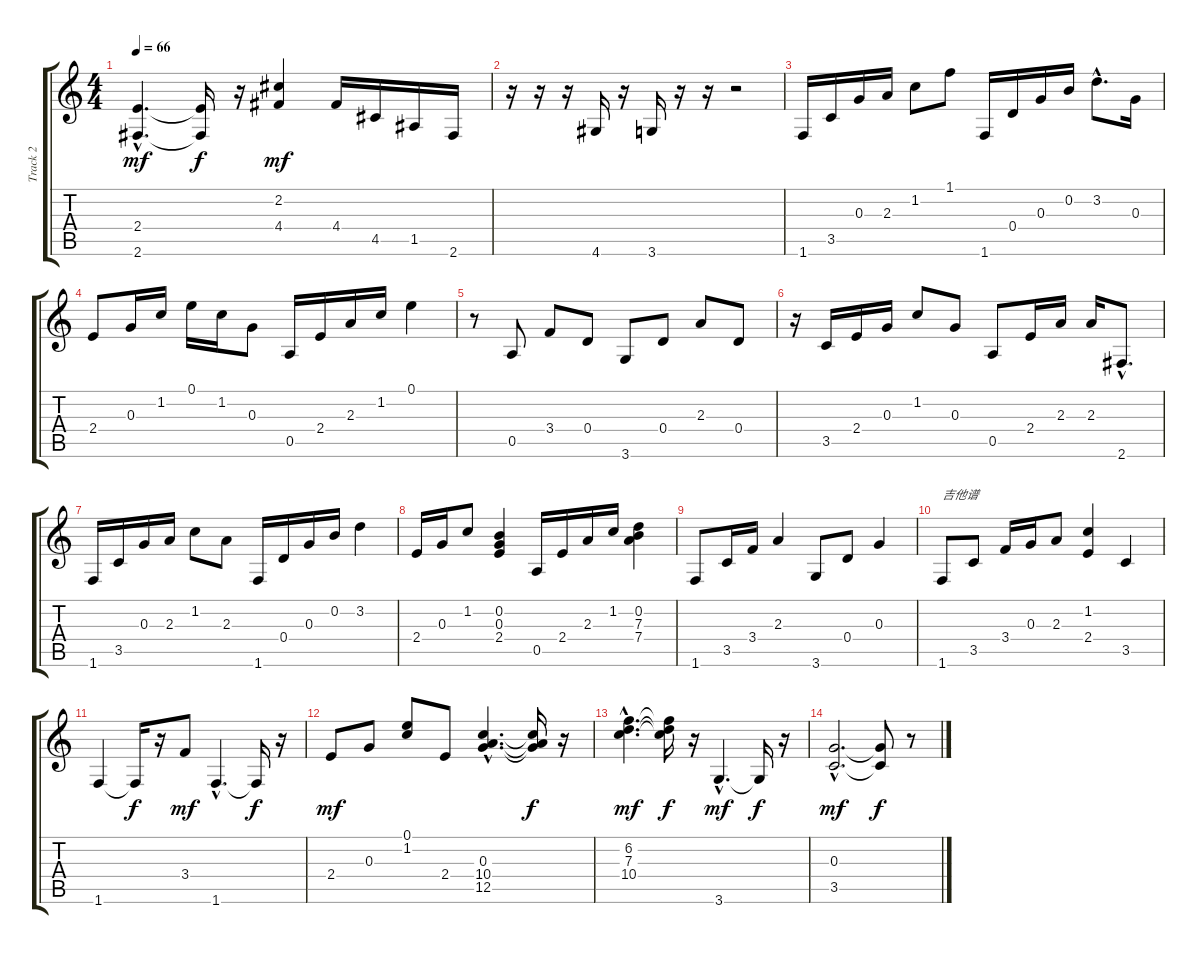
\track ("Track 2" "Track 2") {instrument acousticguitarnylon}
\staff {score tabs}
\tuning (E4 B3 G3 D3 A2 E2) {hide}
\ts (4 4)
\tempo 66
\clef g2
\ks c
(2.4{hac} 2.6{hac}).4{d dy mf} (2.4{t} 2.6{t}).16{dy f} r.16 (2.2 4.4).4{dy mf} 4.4.16 4.5.16 1.5.16 2.6.16 |
r.16 r.16 r.16 4.6.16 r.16 3.6.16 r.16 r.16 r.2 |
1.6.16 3.5.16 0.3.16 2.3.16 1.2.8 1.1.8 1.6.16 0.4.16 0.3.16 0.2.16 3.2{hac}.8{d} 0.3.16 |
2.4.8 0.3.16 1.2.16 0.1.16 1.2.16 0.3.8 0.5.16 2.4.16 2.3.16 1.2.16 0.1.4 |
r.8 0.5.8 3.4.8 0.4.8 3.6.8 0.4.8 2.3.8 0.4.8 |
r.16 3.5.16 2.4.16 0.3.16 1.2.8 0.3.8 0.5.8 2.4.16 2.3.16 2.3.16 2.6{hac}.8{d} |
1.6.16 3.5.16 0.3.16 2.3.16 1.2.8 2.3.8 1.6.16 0.4.16 0.3.16 0.2.16 3.2.4 |
2.4.16 0.3.16 1.2.8 (0.2 0.3 2.4).4 0.5.16 2.4.16 2.3.16 1.2.16 (0.2 7.3 7.4).4 |
1.6.8 3.5.16 3.4.16 2.3.4 3.6.8 0.4.8 0.3.4 |
1.6.8{txt "吉他谱"} 3.5.8 3.4.16 0.3.16 2.3.8 (1.2 2.4).4 3.5.4 |
1.6.4 1.6{t}.16{dy f} r.16 3.4.8{dy mf} 1.6{hac}.4{d} 1.6{t}.16{dy f} r.16 |
2.4.8{dy mf} 0.3.8 (0.1 1.2).8 2.4.8 (0.3{hac} 10.4{hac} 12.5{hac}).4{d} (0.3{t} 10.4{t} 12.5{t}).16{dy f} r.16 |
(6.2{hac} 7.3{hac} 10.4{hac}).4{d dy mf} (6.2{t} 7.3{t} 10.4{t}).16{dy f} r.16 3.6{hac}.4{d dy mf} 3.6{t}.16{dy f} r.16 |
(0.3{hac} 3.5{hac}).2{d dy mf} (0.3{t} 3.5{t}).8{dy f} r.8
